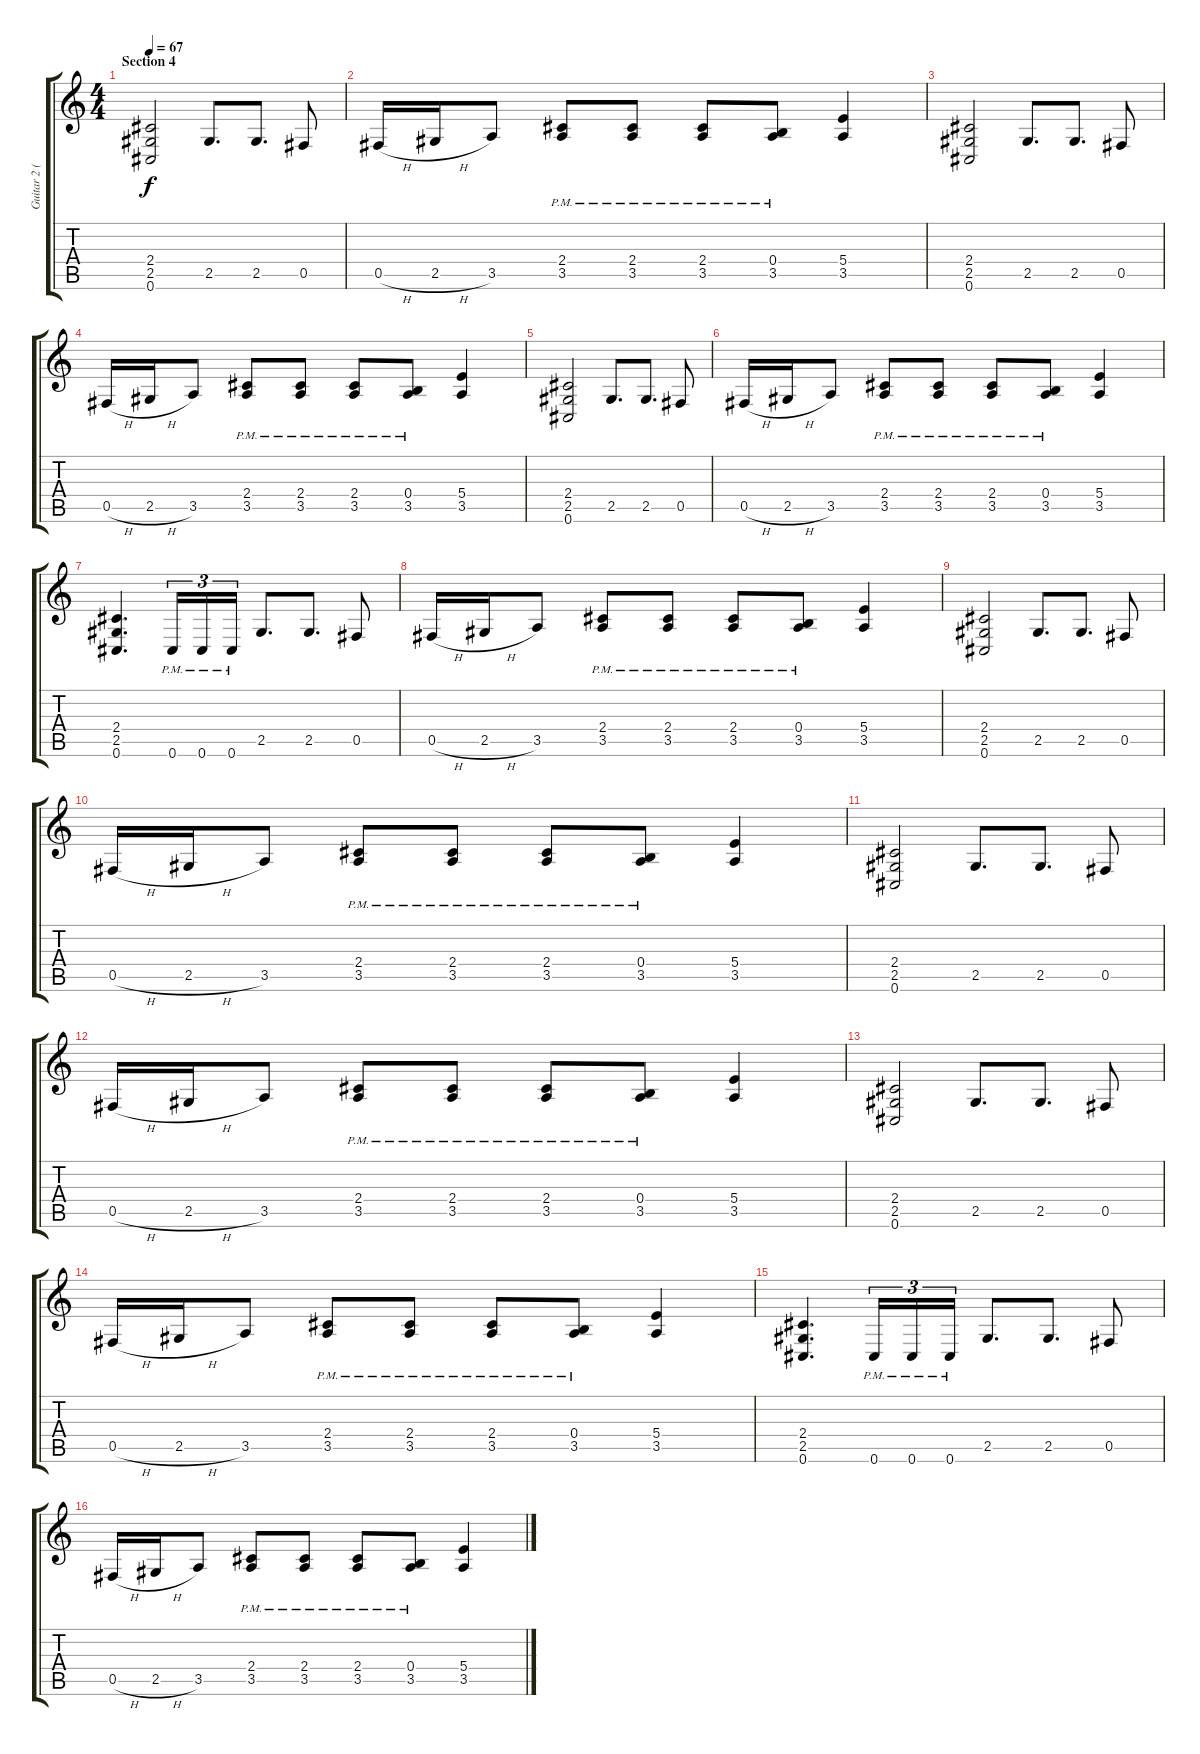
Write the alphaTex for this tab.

\track ("Guitar 2 (Distortion)" "Guitar 2 (") {instrument distortionguitar}
\staff {score tabs}
\tuning (Db4 Ab3 E3 B2 Gb2 Db2) {hide}
\ts (4 4)
\section ("" "Section 4")
\tempo 67
\clef g2
\ks c
(2.4 2.5 0.6).2{dy f} 2.5.8{d} 2.5.8{d} 0.5.8 |
0.5{h}.16 2.5{h}.16 3.5.8 (2.4{pm} 3.5{pm}).8 (2.4{pm} 3.5{pm}).8 (2.4{pm} 3.5{pm}).8 (0.4{pm} 3.5{pm}).8 (5.4 3.5).4 |
(2.4 2.5 0.6).2 2.5.8{d} 2.5.8{d} 0.5.8 |
0.5{h}.16 2.5{h}.16 3.5.8 (2.4{pm} 3.5{pm}).8 (2.4{pm} 3.5{pm}).8 (2.4{pm} 3.5{pm}).8 (0.4{pm} 3.5{pm}).8 (5.4 3.5).4 |
(2.4 2.5 0.6).2 2.5.8{d} 2.5.8{d} 0.5.8 |
0.5{h}.16 2.5{h}.16 3.5.8 (2.4{pm} 3.5{pm}).8 (2.4{pm} 3.5{pm}).8 (2.4{pm} 3.5{pm}).8 (0.4{pm} 3.5{pm}).8 (5.4 3.5).4 |
(2.4 2.5 0.6).4{d} 0.6{pm}.16{tu (3 2)} 0.6{pm}.16{tu (3 2)} 0.6{pm}.16{tu (3 2)} 2.5.8{d} 2.5.8{d} 0.5.8 |
0.5{h}.16 2.5{h}.16 3.5.8 (2.4{pm} 3.5{pm}).8 (2.4{pm} 3.5{pm}).8 (2.4{pm} 3.5{pm}).8 (0.4{pm} 3.5{pm}).8 (5.4 3.5).4 |
(2.4 2.5 0.6).2 2.5.8{d} 2.5.8{d} 0.5.8 |
0.5{h}.16 2.5{h}.16 3.5.8 (2.4{pm} 3.5{pm}).8 (2.4{pm} 3.5{pm}).8 (2.4{pm} 3.5{pm}).8 (0.4{pm} 3.5{pm}).8 (5.4 3.5).4 |
(2.4 2.5 0.6).2 2.5.8{d} 2.5.8{d} 0.5.8 |
0.5{h}.16 2.5{h}.16 3.5.8 (2.4{pm} 3.5{pm}).8 (2.4{pm} 3.5{pm}).8 (2.4{pm} 3.5{pm}).8 (0.4{pm} 3.5{pm}).8 (5.4 3.5).4 |
(2.4 2.5 0.6).2 2.5.8{d} 2.5.8{d} 0.5.8 |
0.5{h}.16 2.5{h}.16 3.5.8 (2.4{pm} 3.5{pm}).8 (2.4{pm} 3.5{pm}).8 (2.4{pm} 3.5{pm}).8 (0.4{pm} 3.5{pm}).8 (5.4 3.5).4 |
(2.4 2.5 0.6).4{d} 0.6{pm}.16{tu (3 2)} 0.6{pm}.16{tu (3 2)} 0.6{pm}.16{tu (3 2)} 2.5.8{d} 2.5.8{d} 0.5.8 |
0.5{h}.16 2.5{h}.16 3.5.8 (2.4{pm} 3.5{pm}).8 (2.4{pm} 3.5{pm}).8 (2.4{pm} 3.5{pm}).8 (0.4{pm} 3.5{pm}).8 (5.4 3.5).4
